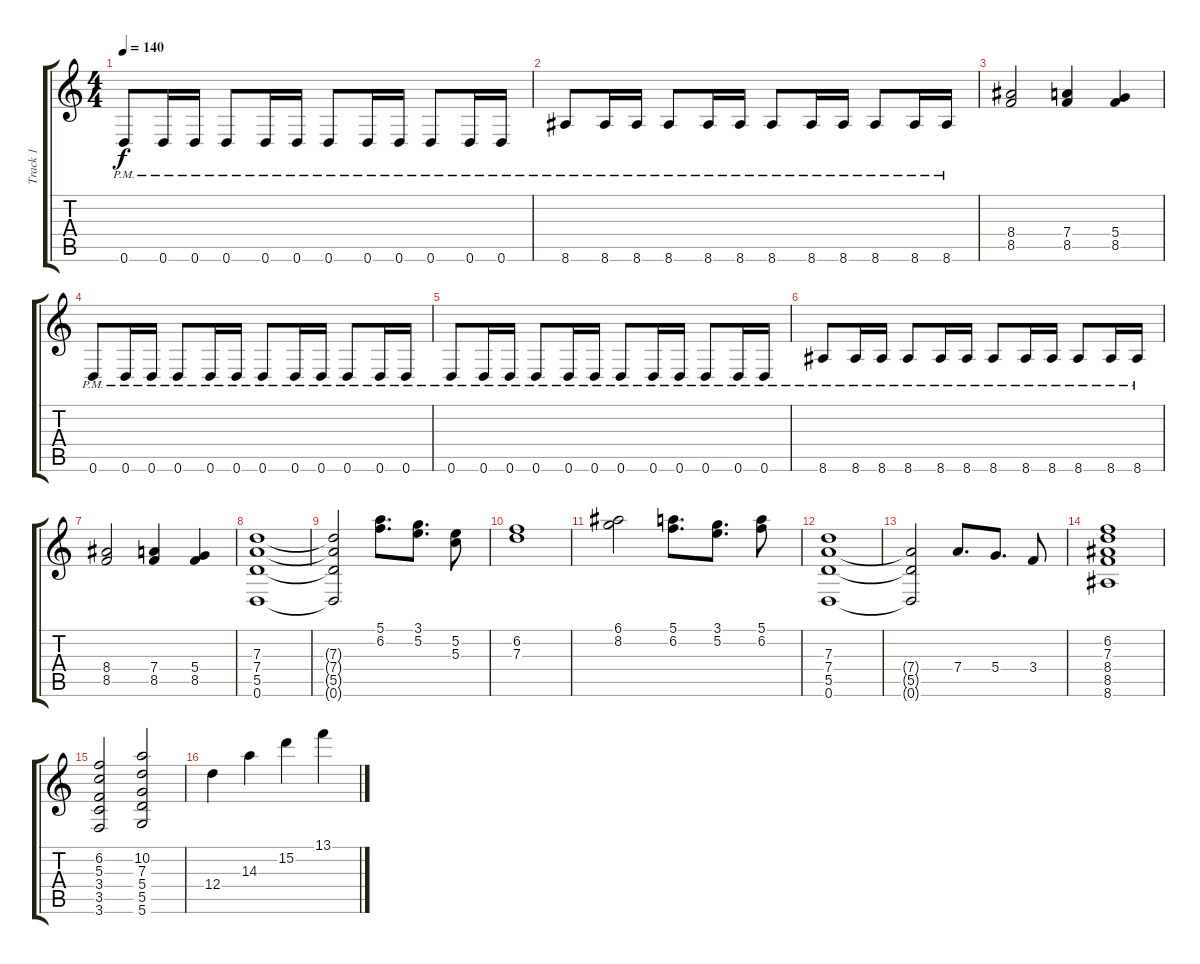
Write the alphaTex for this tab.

\track ("Track 1" "Track 1") {instrument distortionguitar}
\staff {score tabs}
\tuning (E4 B3 G3 D3 A2 D2) {hide}
\ts (4 4)
\tempo 140
\clef g2
\ks c
0.6{pm}.8{dy f} 0.6{pm}.16 0.6{pm}.16 0.6{pm}.8 0.6{pm}.16 0.6{pm}.16 0.6{pm}.8 0.6{pm}.16 0.6{pm}.16 0.6{pm}.8 0.6{pm}.16 0.6{pm}.16 |
8.6{pm}.8 8.6{pm}.16 8.6{pm}.16 8.6{pm}.8 8.6{pm}.16 8.6{pm}.16 8.6{pm}.8 8.6{pm}.16 8.6{pm}.16 8.6{pm}.8 8.6{pm}.16 8.6{pm}.16 |
(8.4 8.5).2 (7.4 8.5).4 (5.4 8.5).4 |
0.6{pm}.8 0.6{pm}.16 0.6{pm}.16 0.6{pm}.8 0.6{pm}.16 0.6{pm}.16 0.6{pm}.8 0.6{pm}.16 0.6{pm}.16 0.6{pm}.8 0.6{pm}.16 0.6{pm}.16 |
0.6{pm}.8 0.6{pm}.16 0.6{pm}.16 0.6{pm}.8 0.6{pm}.16 0.6{pm}.16 0.6{pm}.8 0.6{pm}.16 0.6{pm}.16 0.6{pm}.8 0.6{pm}.16 0.6{pm}.16 |
8.6{pm}.8 8.6{pm}.16 8.6{pm}.16 8.6{pm}.8 8.6{pm}.16 8.6{pm}.16 8.6{pm}.8 8.6{pm}.16 8.6{pm}.16 8.6{pm}.8 8.6{pm}.16 8.6{pm}.16 |
(8.4 8.5).2 (7.4 8.5).4 (5.4 8.5).4 |
(7.3 7.4 5.5 0.6).1 |
(7.3{t} 7.4{t} 5.5{t} 0.6{t}).2 (5.1 6.2).8{d} (3.1 5.2).8{d} (5.2 5.3).8 |
(6.2 7.3).1 |
(6.1 8.2).2 (5.1 6.2).8{d} (3.1 5.2).8{d} (5.1 6.2).8 |
(7.3 7.4 5.5 0.6).1 |
(7.4{t} 5.5{t} 0.6{t}).2 7.4.8{d} 5.4.8{d} 3.4.8 |
(6.2 7.3 8.4 8.5 8.6).1 |
(6.2 5.3 3.4 3.5 3.6).2 (10.2 7.3 5.4 5.5 5.6).2 |
12.4.4 14.3.4 15.2.4 13.1.4
